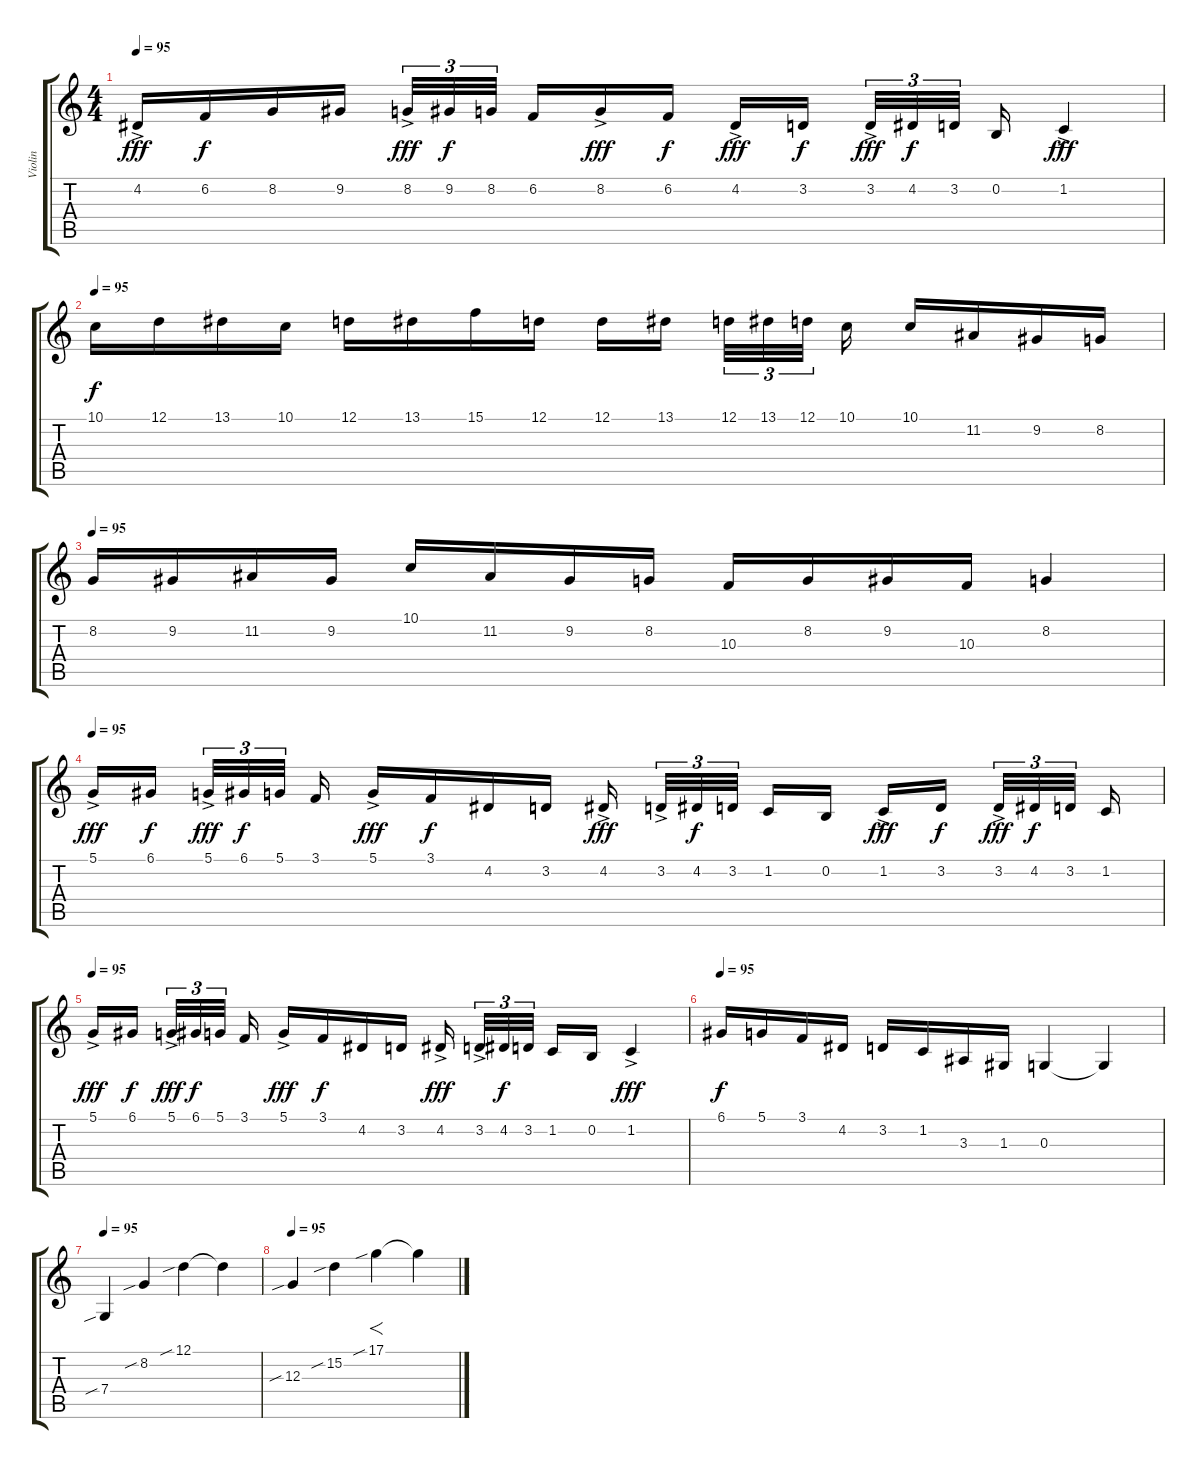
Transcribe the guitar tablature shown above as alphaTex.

\track ("Violin" "Violin") {instrument violin}
\staff {score tabs}
\tuning (D4 B3 G3 C3 G2 D2) {hide}
\ts (4 4)
\tempo 95
\clef g2
\ks c
4.2{ac}.16{dy fff} 6.2.16{dy f} 8.2.16 9.2.16 8.2{ac}.32{tu (3 2) dy fff} 9.2.32{tu (3 2) dy f} 8.2.32{tu (3 2)} 6.2.16 8.2{ac}.16{dy fff} 6.2.16{dy f} 4.2{ac}.16{dy fff} 3.2.16{dy f} 3.2{ac}.32{tu (3 2) dy fff} 4.2.32{tu (3 2) dy f} 3.2.32{tu (3 2)} 0.2.16 1.2{ac}.4{dy fff} |
\tempo 95
10.1.16{dy f} 12.1.16 13.1.16 10.1.16 12.1.16 13.1.16 15.1.16 12.1.16 12.1.16 13.1.16 12.1.32{tu (3 2)} 13.1.32{tu (3 2)} 12.1.32{tu (3 2)} 10.1.16 10.1.16 11.2.16 9.2.16 8.2.16 |
\tempo 95
8.2.16 9.2.16 11.2.16 9.2.16 10.1.16 11.2.16 9.2.16 8.2.16 10.3.16 8.2.16 9.2.16 10.3.16 8.2.4 |
\tempo 95
5.1{ac}.16{dy fff} 6.1.16{dy f} 5.1{ac}.32{tu (3 2) dy fff} 6.1.32{tu (3 2) dy f} 5.1.32{tu (3 2)} 3.1.16 5.1{ac}.16{dy fff} 3.1.16{dy f} 4.2.16 3.2.16 4.2{ac}.16{dy fff} 3.2{ac}.32{tu (3 2)} 4.2.32{tu (3 2) dy f} 3.2.32{tu (3 2)} 1.2.16 0.2.16 1.2{ac}.16{dy fff} 3.2.16{dy f} 3.2{ac}.32{tu (3 2) dy fff} 4.2.32{tu (3 2) dy f} 3.2.32{tu (3 2)} 1.2.16 |
\tempo 95
5.1{ac}.16{dy fff} 6.1.16{dy f} 5.1{ac}.32{tu (3 2) dy fff} 6.1.32{tu (3 2) dy f} 5.1.32{tu (3 2)} 3.1.16 5.1{ac}.16{dy fff} 3.1.16{dy f} 4.2.16 3.2.16 4.2{ac}.16{dy fff} 3.2{ac}.32{tu (3 2)} 4.2.32{tu (3 2) dy f} 3.2.32{tu (3 2)} 1.2.16 0.2.16 1.2{ac}.4{dy fff} |
\tempo 95
6.1.16{dy f} 5.1.16 3.1.16 4.2.16 3.2.16 1.2.16 3.3.16 1.3.16 0.3.4 0.3{t}.4 |
\tempo 95
7.4{sib}.4 8.2{sib}.4 12.1{sib}.4 12.1{t}.4 |
\tempo 95
12.3{sib}.4 15.2{sib}.4 17.1{sib}.4{f} 17.1{t}.4
